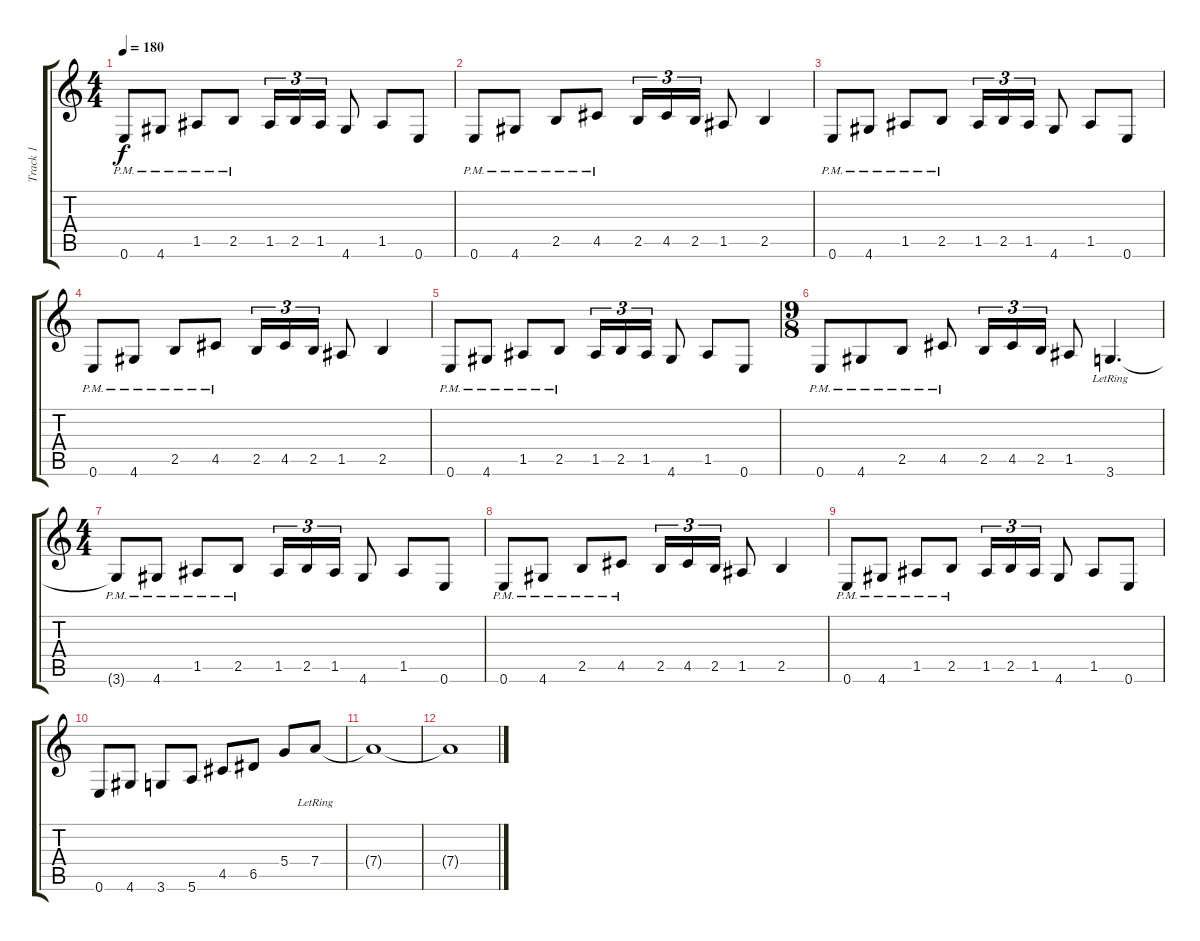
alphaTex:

\track ("Track 1" "Track 1") {instrument overdrivenguitar}
\staff {score tabs}
\tuning (E4 B3 G3 D3 A2 E2) {hide}
\ts (4 4)
\tempo 180
\clef g2
\ks c
0.6{pm}.8{dy f} 4.6{pm}.8 1.5{pm}.8 2.5{pm}.8 1.5.16{tu (3 2)} 2.5.16{tu (3 2)} 1.5.16{tu (3 2)} 4.6.8 1.5.8 0.6.8 |
0.6{pm}.8 4.6{pm}.8 2.5{pm}.8 4.5{pm}.8 2.5.16{tu (3 2)} 4.5.16{tu (3 2)} 2.5.16{tu (3 2)} 1.5.8 2.5.4 |
0.6{pm}.8 4.6{pm}.8 1.5{pm}.8 2.5{pm}.8 1.5.16{tu (3 2)} 2.5.16{tu (3 2)} 1.5.16{tu (3 2)} 4.6.8 1.5.8 0.6.8 |
0.6{pm}.8 4.6{pm}.8 2.5{pm}.8 4.5{pm}.8 2.5.16{tu (3 2)} 4.5.16{tu (3 2)} 2.5.16{tu (3 2)} 1.5.8 2.5.4 |
0.6{pm}.8 4.6{pm}.8 1.5{pm}.8 2.5{pm}.8 1.5.16{tu (3 2)} 2.5.16{tu (3 2)} 1.5.16{tu (3 2)} 4.6.8 1.5.8 0.6.8 |
\ts (9 8)
0.6{pm}.8 4.6{pm}.8 2.5{pm}.8 4.5{pm}.8 2.5.16{tu (3 2)} 4.5.16{tu (3 2)} 2.5.16{tu (3 2)} 1.5.8 3.6{lr}.4{d} |
\ts (4 4)
3.6{pm t}.8 4.6{pm}.8 1.5{pm}.8 2.5{pm}.8 1.5.16{tu (3 2)} 2.5.16{tu (3 2)} 1.5.16{tu (3 2)} 4.6.8 1.5.8 0.6.8 |
0.6{pm}.8 4.6{pm}.8 2.5{pm}.8 4.5{pm}.8 2.5.16{tu (3 2)} 4.5.16{tu (3 2)} 2.5.16{tu (3 2)} 1.5.8 2.5.4 |
0.6{pm}.8 4.6{pm}.8 1.5{pm}.8 2.5{pm}.8 1.5.16{tu (3 2)} 2.5.16{tu (3 2)} 1.5.16{tu (3 2)} 4.6.8 1.5.8 0.6.8 |
0.6.8 4.6.8 3.6.8 5.6.8 4.5.8 6.5.8 5.4.8 7.4{lr}.8 |
7.4{t}.1 |
7.4{t}.1
